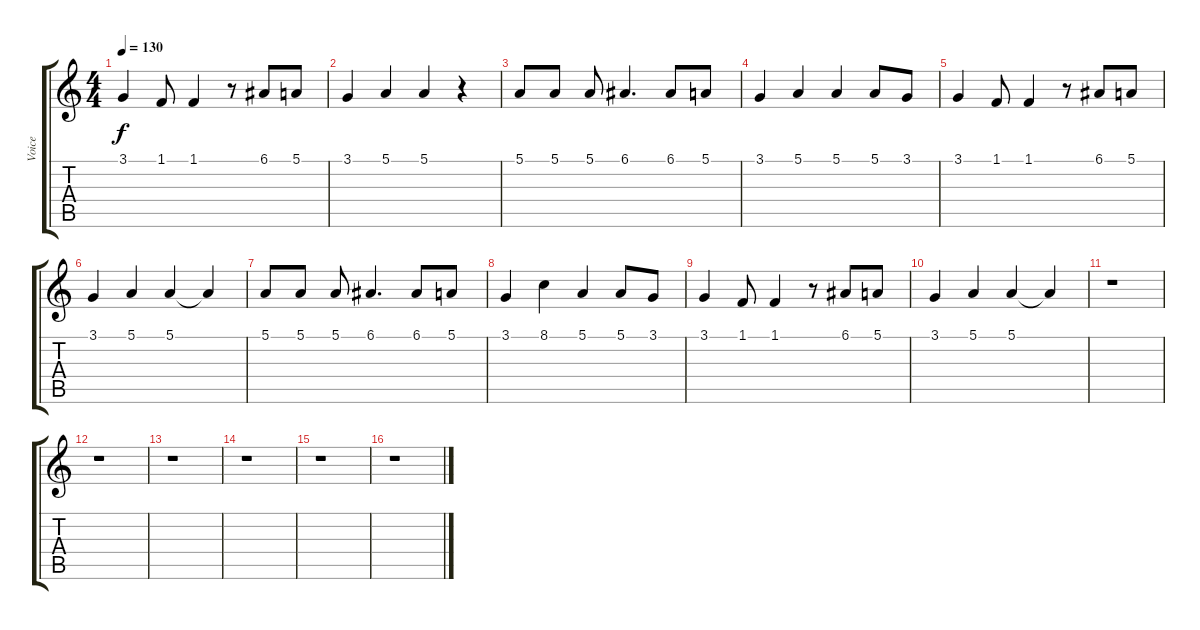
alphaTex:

\track ("Voice" "Voice") {instrument choiraahs}
\staff {score tabs}
\tuning (E4 B3 G3 D3 A2 E2) {hide}
\ts (4 4)
\tempo 130
\clef g2
\ks c
3.1.4{dy f} 1.1.8 1.1.4 r.8 6.1.8 5.1.8 |
3.1.4 5.1.4 5.1.4 r.4 |
5.1.8 5.1.8 5.1.8 6.1.4{d} 6.1.8 5.1.8 |
3.1.4 5.1.4 5.1.4 5.1.8 3.1.8 |
3.1.4 1.1.8 1.1.4 r.8 6.1.8 5.1.8 |
3.1.4 5.1.4 5.1.4 5.1{t}.4 |
5.1.8 5.1.8 5.1.8 6.1.4{d} 6.1.8 5.1.8 |
3.1.4 8.1.4 5.1.4 5.1.8 3.1.8 |
3.1.4 1.1.8 1.1.4 r.8 6.1.8 5.1.8 |
3.1.4 5.1.4 5.1.4 5.1{t}.4 |
r.1 |
r.1 |
r.1 |
r.1 |
r.1 |
r.1
